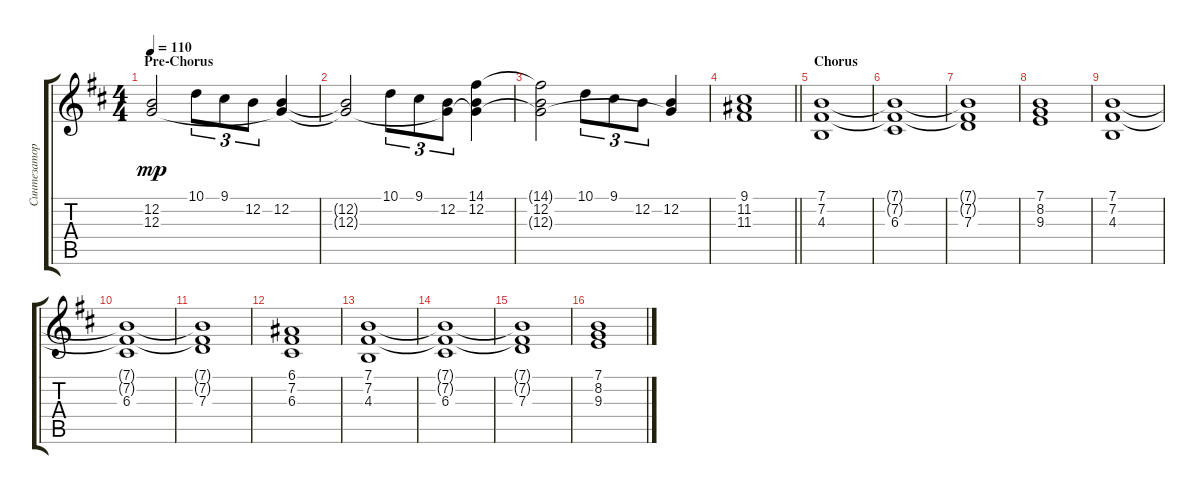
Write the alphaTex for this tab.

\track ("Синтезатор" "Синтезатор") {instrument stringensemble1}
\staff {score tabs}
\tuning (E4 B3 G3 D3 A2 E2) {hide}
\ts (4 4)
\section ("" "Pre-Chorus")
\tempo 110
\clef g2
\ks bminor
(12.2 12.3).2{dy mp} 10.1.8{tu (3 2)} 9.1.8{tu (3 2)} 12.2.8{tu (3 2)} (12.2 12.3{t}).4 |
(12.2{t} 12.3{t}).2 10.1.8{tu (3 2)} 9.1.8{tu (3 2)} (12.2 12.3{t}).8{tu (3 2)} (14.1 12.2 12.3{t}).4 |
(14.1{t} 12.2 12.3{t}).2 10.1.8{tu (3 2)} 9.1.8{tu (3 2)} 12.2.8{tu (3 2)} (12.2 12.3{t}).4 |
\barLineRight lightlight
(9.1 11.2 11.3).1 |
\section ("" "Chorus")
(7.1 7.2 4.3).1 |
(7.1{t} 7.2{t} 6.3).1 |
(7.1{t} 7.2{t} 7.3).1 |
(7.1 8.2 9.3).1 |
(7.1 7.2 4.3).1 |
(7.1{t} 7.2{t} 6.3).1 |
(7.1{t} 7.2{t} 7.3).1 |
(6.1 7.2 6.3).1 |
(7.1 7.2 4.3).1 |
(7.1{t} 7.2{t} 6.3).1 |
(7.1{t} 7.2{t} 7.3).1 |
(7.1 8.2 9.3).1
